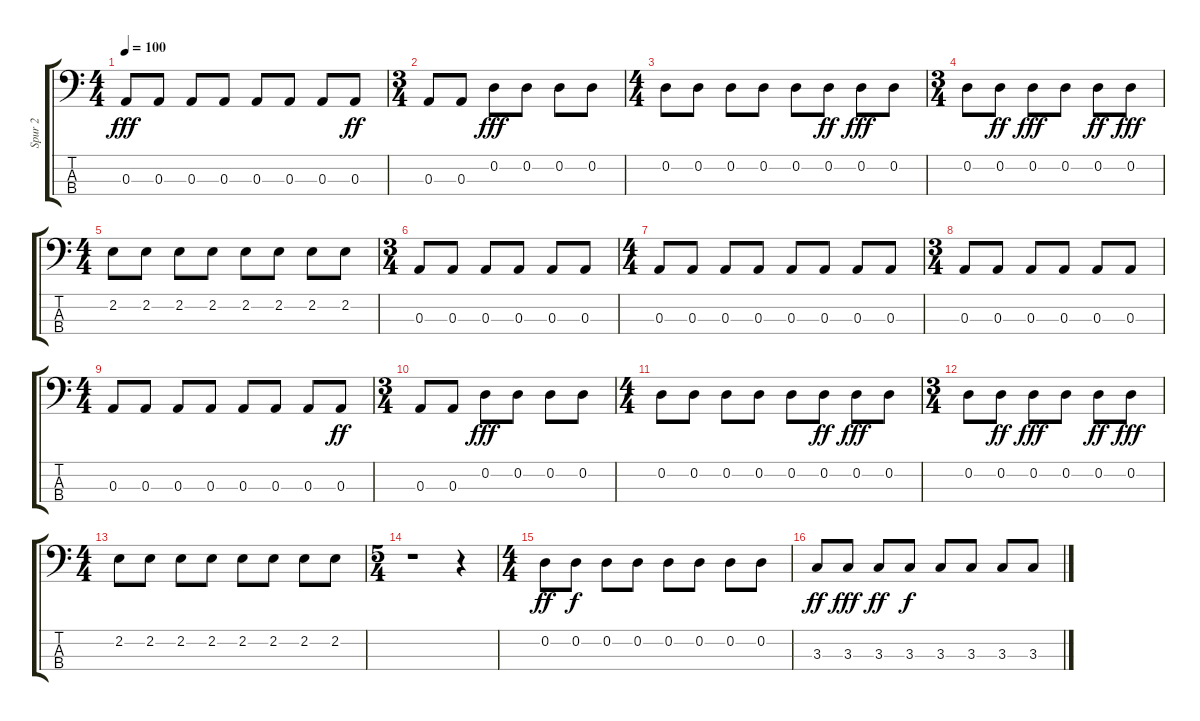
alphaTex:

\track ("Spur 2" "Spur 2") {instrument electricbassfinger}
\staff {score tabs}
\tuning (G2 D2 A1 E1) {hide}
\ts (4 4)
\tempo 100
\clef f4
\ks c
0.3.8{dy fff} 0.3.8 0.3.8 0.3.8 0.3.8 0.3.8 0.3.8 0.3.8{dy ff} |
\ts (3 4)
0.3.8 0.3.8 0.2.8{dy fff} 0.2.8 0.2.8 0.2.8 |
\ts (4 4)
0.2.8 0.2.8 0.2.8 0.2.8 0.2.8 0.2.8{dy ff} 0.2.8{dy fff} 0.2.8 |
\ts (3 4)
0.2.8 0.2.8{dy ff} 0.2.8{dy fff} 0.2.8 0.2.8{dy ff} 0.2.8{dy fff} |
\ts (4 4)
2.2.8 2.2.8 2.2.8 2.2.8 2.2.8 2.2.8 2.2.8 2.2.8 |
\ts (3 4)
0.3.8 0.3.8 0.3.8 0.3.8 0.3.8 0.3.8 |
\ts (4 4)
0.3.8 0.3.8 0.3.8 0.3.8 0.3.8 0.3.8 0.3.8 0.3.8 |
\ts (3 4)
0.3.8 0.3.8 0.3.8 0.3.8 0.3.8 0.3.8 |
\ts (4 4)
0.3.8 0.3.8 0.3.8 0.3.8 0.3.8 0.3.8 0.3.8 0.3.8{dy ff} |
\ts (3 4)
0.3.8 0.3.8 0.2.8{dy fff} 0.2.8 0.2.8 0.2.8 |
\ts (4 4)
0.2.8 0.2.8 0.2.8 0.2.8 0.2.8 0.2.8{dy ff} 0.2.8{dy fff} 0.2.8 |
\ts (3 4)
0.2.8 0.2.8{dy ff} 0.2.8{dy fff} 0.2.8 0.2.8{dy ff} 0.2.8{dy fff} |
\ts (4 4)
2.2.8 2.2.8 2.2.8 2.2.8 2.2.8 2.2.8 2.2.8 2.2.8 |
\ts (5 4)
r.1 r.4 |
\ts (4 4)
0.2.8{dy ff} 0.2.8{dy f} 0.2.8 0.2.8 0.2.8 0.2.8 0.2.8 0.2.8 |
3.3.8{dy ff} 3.3.8{dy fff} 3.3.8{dy ff} 3.3.8{dy f} 3.3.8 3.3.8 3.3.8 3.3.8
